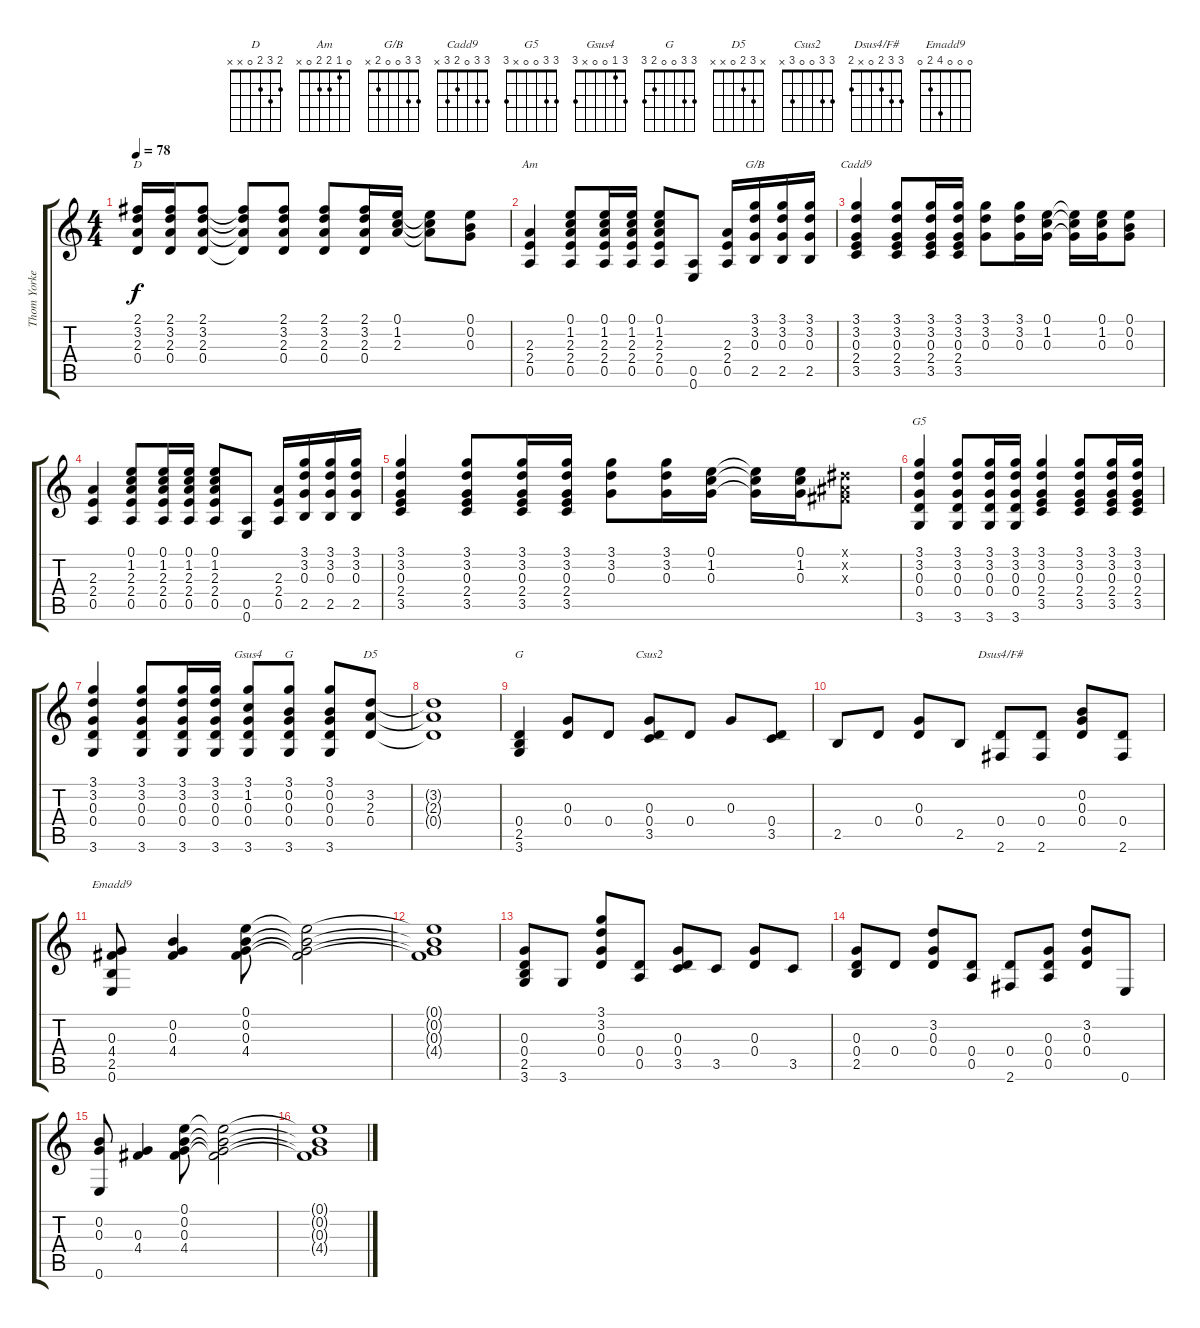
\track ("Thom Yorke" "Thom Yorke") {instrument electricguitarclean}
\staff {score tabs}
\tuning (E4 B3 G3 D3 A2 E2) {hide}
\chord ("D" 2 3 2 0 x x)
\chord ("Am" 0 1 2 2 0 x)
\chord ("G/B" 3 3 0 0 2 x)
\chord ("Cadd9" 3 3 0 2 3 x)
\chord ("G5" 3 3 0 0 x 3)
\chord ("Gsus4" 3 1 0 0 x 3)
\chord ("G" 3 0 0 0 x 3)
\chord ("D5" x 3 2 0 x x)
\chord ("G" 3 3 0 0 2 3)
\chord ("Csus2" 3 3 0 0 3 x)
\chord ("Dsus4/F#" 3 3 2 0 x 2)
\chord ("Emadd9" 0 0 0 4 2 0)
\ts (4 4)
\tempo 78
\clef g2
\ks c
(2.1 3.2 2.3 0.4).16{ch "D" dy f} (2.1 3.2 2.3 0.4).16 (2.1 3.2 2.3 0.4).8 (2.1{t} 3.2{t} 2.3{t} 0.4{t}).8 (2.1 3.2 2.3 0.4).8 (2.1 3.2 2.3 0.4).8 (2.1 3.2 2.3 0.4).16 (0.1 1.2 2.3).16 (0.1{t} 1.2{t} 2.3{t}).8 (0.1 0.2 0.3).8 |
(2.3 2.4 0.5).4{ch "Am"} (0.1 1.2 2.3 2.4 0.5).8 (0.1 1.2 2.3 2.4 0.5).16 (0.1 1.2 2.3 2.4 0.5).16 (0.1 1.2 2.3 2.4 0.5).8 (0.5 0.6).8 (2.3 2.4 0.5).16 (3.1 3.2 0.3 2.5).16{ch "G/B"} (3.1 3.2 0.3 2.5).16 (3.1 3.2 0.3 2.5).16 |
(3.1 3.2 0.3 2.4 3.5).4{ch "Cadd9"} (3.1 3.2 0.3 2.4 3.5).8 (3.1 3.2 0.3 2.4 3.5).16 (3.1 3.2 0.3 2.4 3.5).16 (3.1 3.2 0.3).8 (3.1 3.2 0.3).16 (0.1 1.2 0.3).16 (0.1{t} 1.2{t} 0.3{t}).16 (0.1 1.2 0.3).16 (0.1 0.2 0.3).8 |
(2.3 2.4 0.5).4 (0.1 1.2 2.3 2.4 0.5).8 (0.1 1.2 2.3 2.4 0.5).16 (0.1 1.2 2.3 2.4 0.5).16 (0.1 1.2 2.3 2.4 0.5).8 (0.5 0.6).8 (2.3 2.4 0.5).16 (3.1 3.2 0.3 2.5).16 (3.1 3.2 0.3 2.5).16 (3.1 3.2 0.3 2.5).16 |
(3.1 3.2 0.3 2.4 3.5).4 (3.1 3.2 0.3 2.4 3.5).8 (3.1 3.2 0.3 2.4 3.5).16 (3.1 3.2 0.3 2.4 3.5).16 (3.1 3.2 0.3).8 (3.1 3.2 0.3).16 (0.1 1.2 0.3).16 (0.1{t} 1.2{t} 0.3{t}).16 (0.1 1.2 0.3).16 (-1.1{x} -1.2{x} -1.3{x}).8 |
(3.1 3.2 0.3 0.4 3.6).4{ch "G5"} (3.1 3.2 0.3 0.4 3.6).8 (3.1 3.2 0.3 0.4 3.6).16 (3.1 3.2 0.3 0.4 3.6).16 (3.1 3.2 0.3 2.4 3.5).4 (3.1 3.2 0.3 2.4 3.5).8 (3.1 3.2 0.3 2.4 3.5).16 (3.1 3.2 0.3 2.4 3.5).16 |
(3.1 3.2 0.3 0.4 3.6).4 (3.1 3.2 0.3 0.4 3.6).8 (3.1 3.2 0.3 0.4 3.6).16 (3.1 3.2 0.3 0.4 3.6).16 (3.1 1.2 0.3 0.4 3.6).8{ch "Gsus4"} (3.1 0.2 0.3 0.4 3.6).8{ch "G"} (3.1 0.2 0.3 0.4 3.6).8 (3.2 2.3 0.4).8{ch "D5"} |
(3.2{t} 2.3{t} 0.4{t}).1 |
(0.4 2.5 3.6).4{ch "G"} (0.3 0.4).8 0.4.8 (0.3 0.4 3.5).8{ch "Csus2"} 0.4.8 0.3.8 (0.4 3.5).8 |
2.5.8 0.4.8 (0.3 0.4).8 2.5.8 (0.4 2.6).8{ch "Dsus4/F#"} (0.4 2.6).8 (0.2 0.3 0.4).8 (0.4 2.6).8 |
(0.3 4.4 2.5 0.6).8{ch "Emadd9"} (0.2 0.3 4.4).4 (0.1 0.2 0.3 4.4).8 (0.1{t} 0.2{t} 0.3{t} 4.4{t}).2 |
(0.1{t} 0.2{t} 0.3{t} 4.4{t}).1 |
(0.3 0.4 2.5 3.6).8 3.6.8 (3.1 3.2 0.3 0.4).8 (0.4 0.5).8 (0.3 0.4 3.5).8 3.5.8 (0.3 0.4).8 3.5.8 |
(0.3 0.4 2.5).8 0.4.8 (3.2 0.3 0.4).8 (0.4 0.5).8 (0.4 2.6).8 (0.3 0.4 0.5).8 (3.2 0.3 0.4).8 0.6.8 |
(0.2 0.3 0.6).8 (0.3 4.4).4 (0.1 0.2 0.3 4.4).8 (0.1{t} 0.2{t} 0.3{t} 4.4{t}).2 |
(0.1{t} 0.2{t} 0.3{t} 4.4{t}).1
